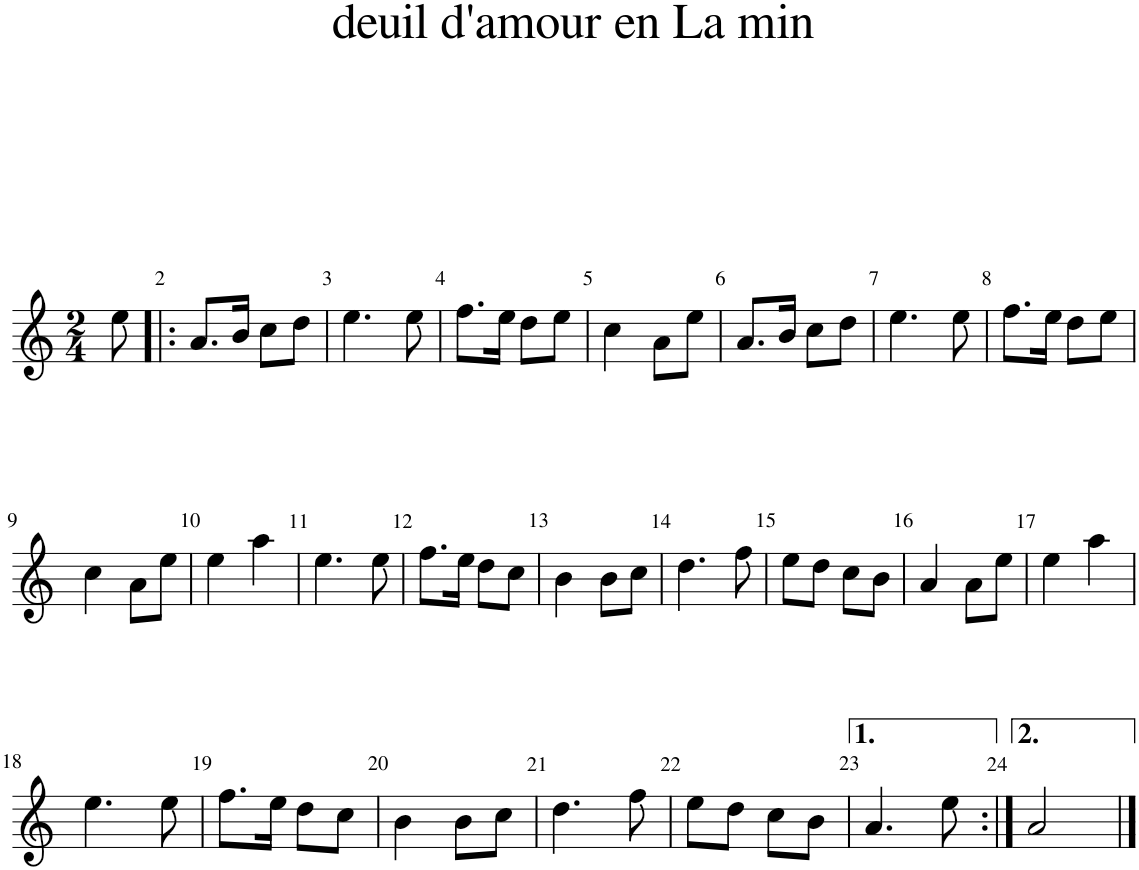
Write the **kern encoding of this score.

**kern
*part1
*staff1
*I"Violon
*I'Vln.
*clefG2
*k[]
*M2/4
=1
8ee\
=2!|:
8.a/L
16b/Jk
8cc\L
8dd\J
=3
4.ee\
8ee\
=4
8.ff\L
16ee\Jk
8dd\L
8ee\J
=5
4cc\
8a\L
8ee\J
=6
8.a/L
16b/Jk
8cc\L
8dd\J
=7
4.ee\
8ee\
=8
8.ff\L
16ee\Jk
8dd\L
8ee\J
!!LO:LB:g=z
=9
4cc\
8a\L
8ee\J
=10
4ee\
4aa\
=11
4.ee\
8ee\
=12
8.ff\L
16ee\Jk
8dd\L
8cc\J
=13
4b\
8b\L
8cc\J
=14
4.dd\
8ff\
=15
8ee\L
8dd\J
8cc\L
8b\J
=16
4a/
8a\L
8ee\J
=17
4ee\
4aa\
!!LO:LB:g=z
=18
4.ee\
8ee\
=19
8.ff\L
16ee\Jk
8dd\L
8cc\J
=20
4b\
8b\L
8cc\J
=21
4.dd\
8ff\
=22
8ee\L
8dd\J
8cc\L
8b\J
=23
4.a/
8ee\
=24:|!
2a/
==
*-
